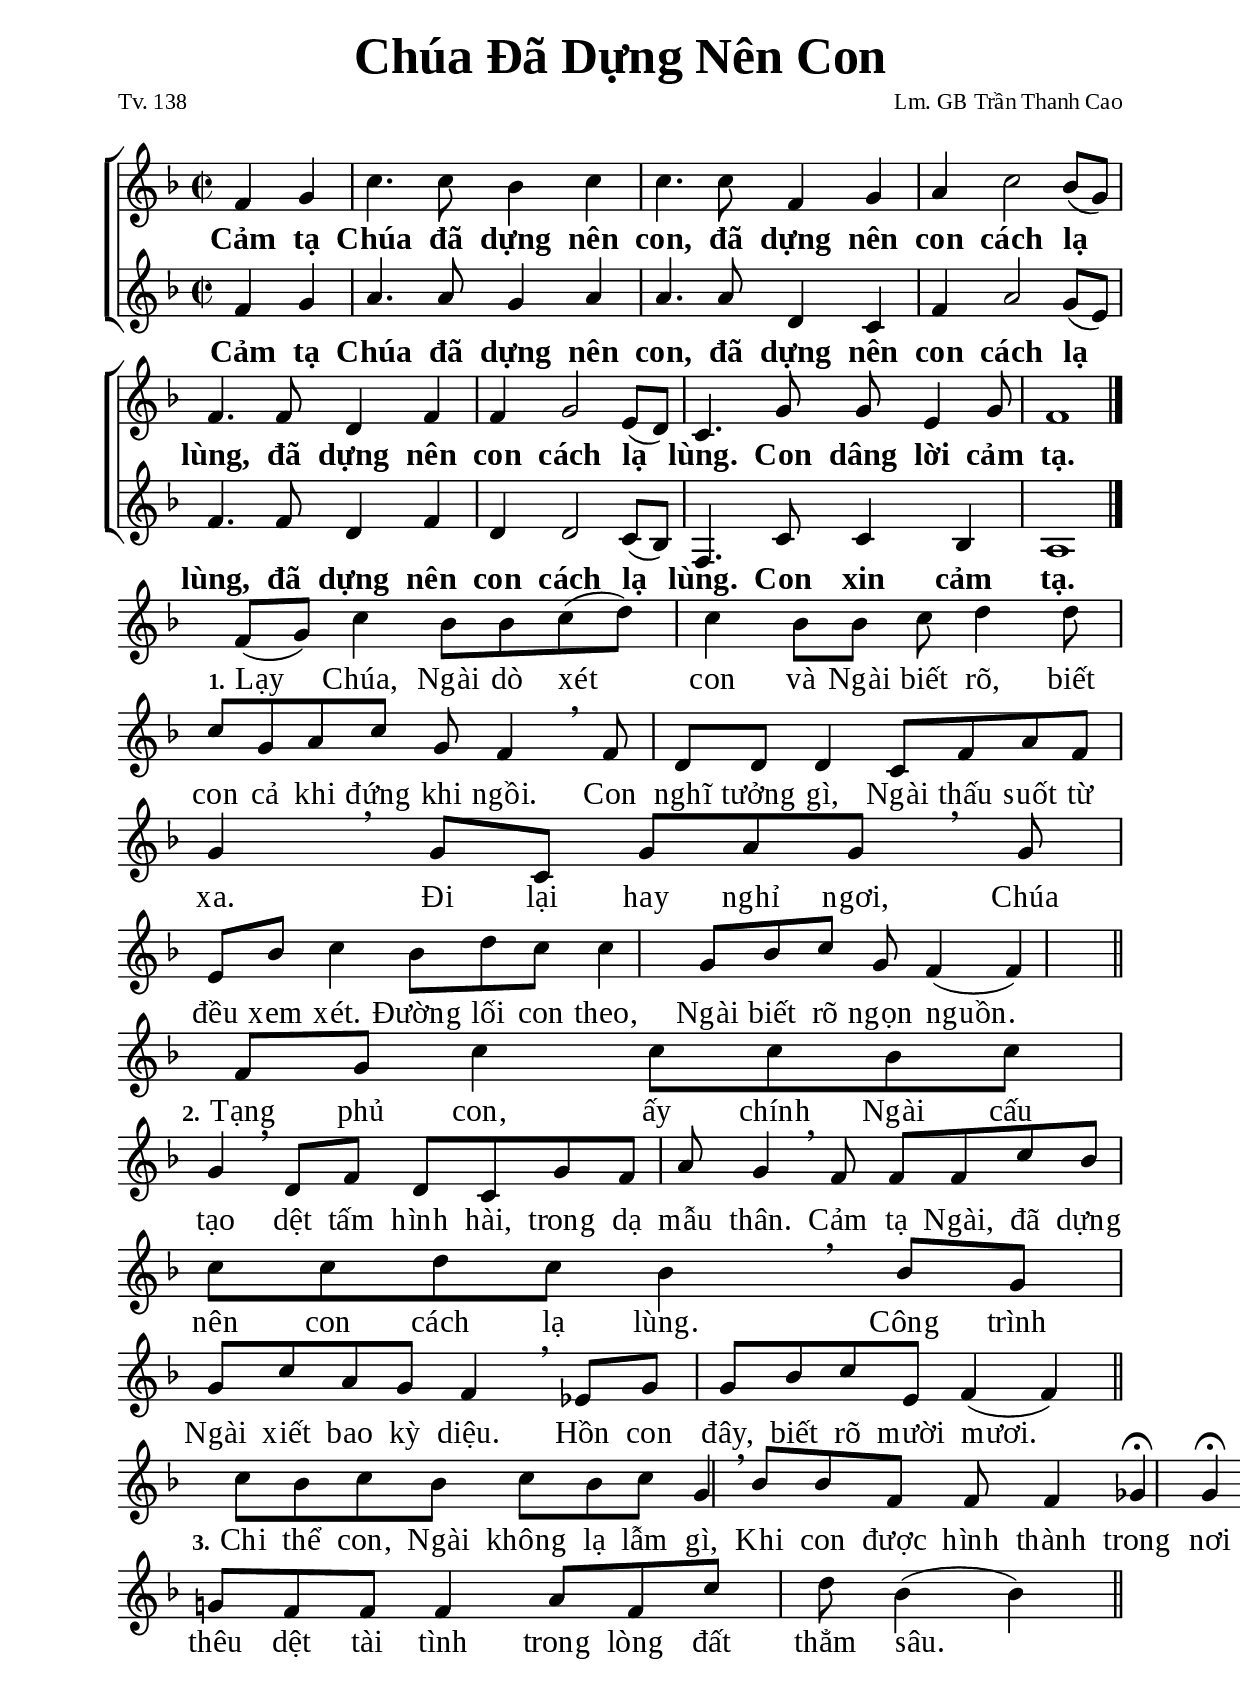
% Cài đặt chung
\version "2.20.0"
\include "english.ly"

\header {
  title = \markup { \fontsize #3 "Chúa Đã Dựng Nên Con" }
  poet = "Tv. 138"
  composer = "Lm. GB Trần Thanh Cao"
  arranger = " "
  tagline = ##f
}

\paper {
  #(set-paper-size "a4")
  top-margin = 10\mm
  bottom-margin = 10\mm
  left-margin = 20\mm
  right-margin = 20\mm
  indent = #0
  #(define fonts
    (make-pango-font-tree
      "Liberation Serif"
      "Liberation Serif"
      "Liberation Serif"
      (/ 20 20)))
  page-count = #1
}

% Nhạc điệp khúc
nhacDiepKhucSop = \relative c' {
  \partial 2 f4 g |
  c4. c8 bf4 c |
  c4. c8 f,4 g |
  a c2 bf8 _(g) |
  f4. f8 d4 f |
  f g2 e8 _(d) |
  c4. g'8 g e4 g8 |
  f1 \bar "|."
}

nhacDiepKhucBas = \relative c' {
  \partial 2 f4 g |
  a4. a8 g4 a |
  a4. a8 d,4 c |
  f a2 g8 (e) |
  f4. f8 d4 f |
  d d2 c8 (bf) |
  f4. c'8 c4 bf |
  a1
}

% Nhạc phiên khúc
nhacPhienKhucMot = \relative c' {
  f8 (g) c4 bf8 bf c (d) c4
  bf8 bf c d4 d8 c g a c g f4 \breathe
  f8 d d d4 c8 f a f g4 \breathe
  g8 c, g' a g \breathe
  g8 e bf' c4
  bf8 d c c4
  g8 bf c g f4 (f) \bar "||"
}

nhacPhienKhucHai = \relative c' {
  f8 g c4 c8 c bf c g4 \breathe
  d8 f d c g' f a g4 \breathe
  f8 f f c' bf c c d c bf4 \breathe
  bf8 g g c a g f4 \breathe
  ef8 g g bf c e, f4 (f) \bar "||"
}


nhacPhienKhucBa = \relative c'' {
  c8 bf c bf c bf c g4 \breathe
  bf8 bf f f f4 gf \fermata g \fermata
  bf f4 \breathe
  f8 g! f f f4
  a8 f c' d bf4 (bf) \bar "||"
}

% Lời điệp khúc
loiDiepKhucSop = \lyricmode {
  Cảm tạ Chúa đã dựng nên con,
  đã dựng nên con cách lạ lùng,
  đã dựng nên con cách lạ lùng.
  Con dâng lời cảm tạ.
}

loiDiepKhucBas = \lyricmode {
  Cảm tạ Chúa đã dựng nên con,
  đã dựng nên con cách lạ lùng,
  đã dựng nên con cách lạ lùng.
  Con xin cảm tạ.
}

% Lời phiên khúc
loiPhienKhucMot = \lyricmode {
  \set stanza = #"1."
  Lạy Chúa, Ngài dò xét con và Ngài biết rõ,
  biết con cả khi đứng khi ngồi.
  Con nghĩ tưởng gì, Ngài thấu suốt từ xa.
  Đi lại hay nghỉ ngơi, Chúa đều xem xét.
  Đường lối con theo, Ngài biết rõ ngọn nguồn.
}

loiPhienKhucHai = \lyricmode {
  \set stanza = #"2."
  Tạng phủ con, ấy chính Ngài cấu tạo dệt tấm hình hài,
  trong dạ mẫu thân.
  Cảm tạ Ngài, đã dựng nên con cách lạ lùng.
  Công trình Ngài xiết bao kỳ diệu.
  Hồn con đây, biết rõ mười mươi.
}

loiPhienKhucBa = \lyricmode {
  \set stanza = #"3."
  Chi thể con, Ngài không lạ lẫm gì,
  Khi con được hình thành trong nơi bí ẩn.
  Được thêu dệt tài tình trong lòng đất thẳm sâu.
}

% Dàn trang
\score {
  \new ChoirStaff <<
    \new Staff \with {
        \consists "Merge_rests_engraver"
        \magnifyStaff #(magstep +1)
      }
      <<
      \new Voice = beSop {
        \key f \major \time 2/2 \nhacDiepKhucSop
      }
      \new Lyrics \lyricsto beSop \loiDiepKhucSop
    >>
    \new Staff \with {
        \consists "Merge_rests_engraver"
        \magnifyStaff #(magstep +1)
      }
      <<
      \new Voice = beBas {
        \key f \major \time 2/2 \nhacDiepKhucBas
      }
      \new Lyrics \lyricsto beBas \loiDiepKhucBas
    >>
  >>
  \layout {
    \override Lyrics.LyricText.font-series = #'bold
    \override Lyrics.LyricText.font-size = #+3
    \override Lyrics.LyricSpace.minimum-distance = #1.6
    \override Score.BarNumber.break-visibility = ##(#f #f #f)
    \override Score.SpacingSpanner.uniform-stretching = ##t
  }
}

\score {
  \new ChoirStaff <<
    \new Staff = phienKhuc \with {
        \magnifyStaff #(magstep +1)
      }
      <<
      \new Voice = beSop {
        \key f \major \time 2/2 \nhacPhienKhucMot
      }
    >>
    \new Lyrics \lyricsto beSop \loiPhienKhucMot
  >>
  \layout {
    \override Staff.TimeSignature.transparent = ##t
    \override Lyrics.LyricText.font-size = #+3
    \override Lyrics.LyricSpace.minimum-distance = #0.9
    \override Score.BarNumber.break-visibility = ##(#f #f #f)
    \override Score.SpacingSpanner.uniform-stretching = ##t
    \set Score.barAlways = ##t
    \set Score.defaultBarType = ""
  } 
}

\score {
  \new ChoirStaff <<
    \new Staff = phienKhuc \with {
        \magnifyStaff #(magstep +1)
      }
      <<
      \new Voice = beSop {
        \key f \major \time 2/2 \nhacPhienKhucHai
      }
    >>
    \new Lyrics \lyricsto beSop \loiPhienKhucHai
  >>
  \layout {
    \override Staff.TimeSignature.transparent = ##t
    \override Lyrics.LyricText.font-size = #+3
    \override Lyrics.LyricSpace.minimum-distance = #1.5
    \override Score.BarNumber.break-visibility = ##(#f #f #f)
    \override Score.SpacingSpanner.uniform-stretching = ##t
    \set Score.barAlways = ##t
    \set Score.defaultBarType = ""
  } 
}

\score {
  \new ChoirStaff <<
    \new Staff = phienKhuc \with {
        \magnifyStaff #(magstep +1)
      }
      <<
      \new Voice = beSop {
        \key f \major \time 2/2 \nhacPhienKhucBa
      }
    >>
    \new Lyrics \lyricsto beSop \loiPhienKhucBa
  >>
  \layout {
    \override Staff.TimeSignature.transparent = ##t
    \override Lyrics.LyricText.font-size = #+3
    \override Lyrics.LyricSpace.minimum-distance = #1.5
    \override Score.BarNumber.break-visibility = ##(#f #f #f)
    \override Score.SpacingSpanner.uniform-stretching = ##t
    \set Score.barAlways = ##t
    \set Score.defaultBarType = ""
  } 
}
